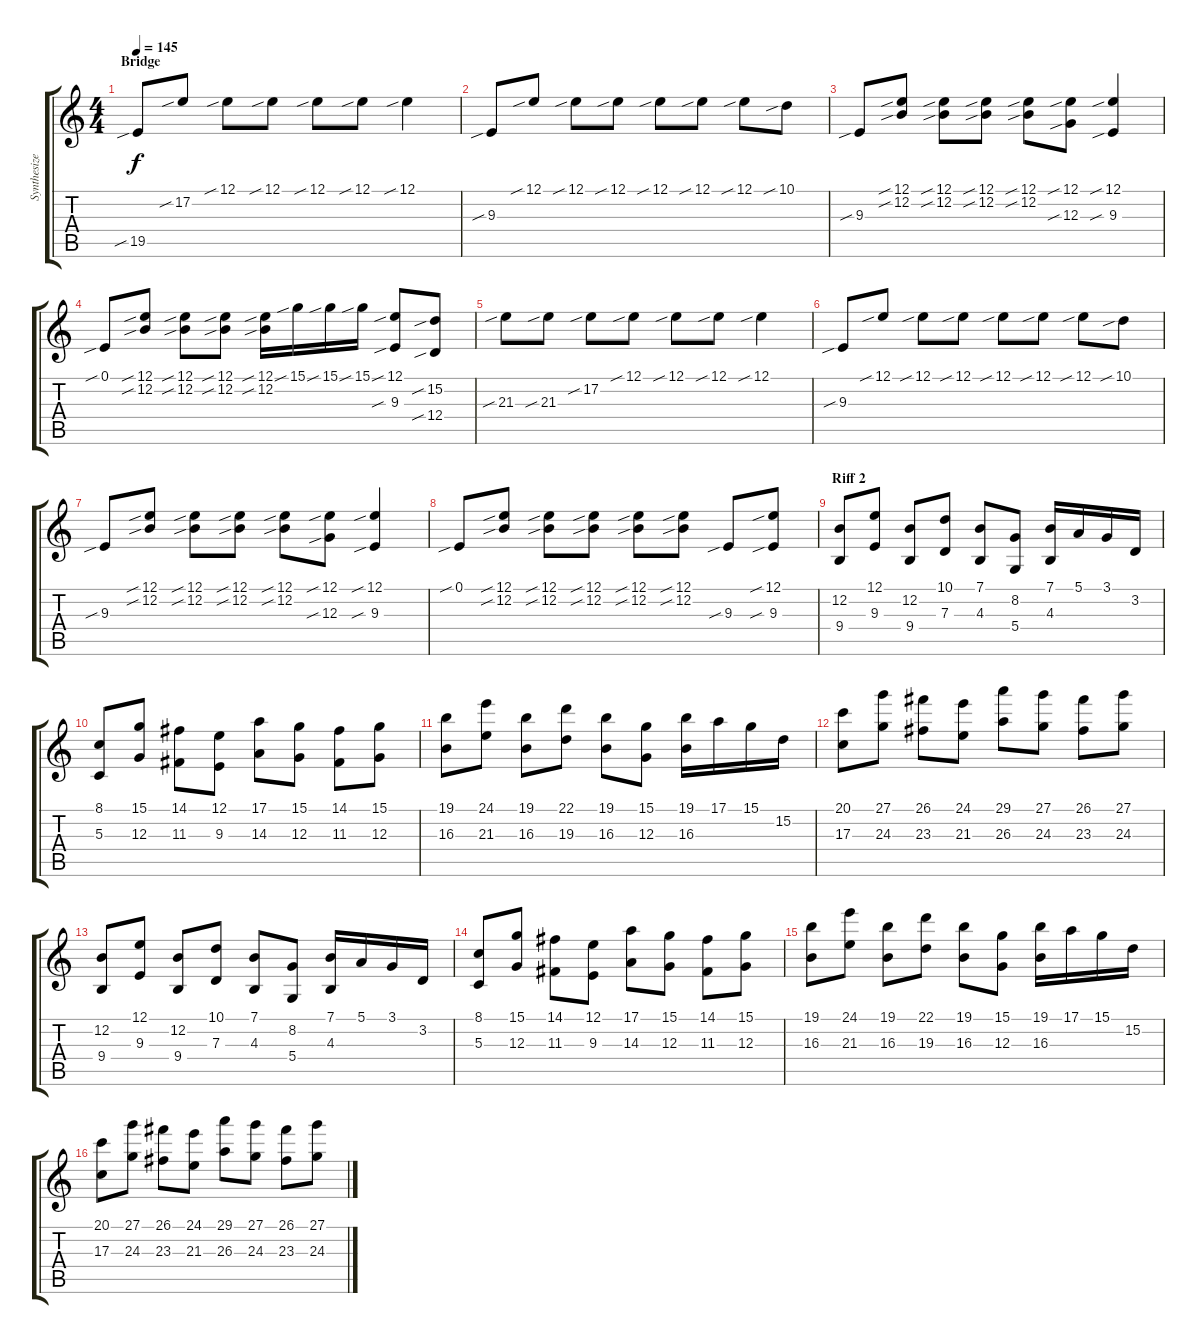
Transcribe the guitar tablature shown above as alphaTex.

\track ("Synthesizer" "Synthesize") {instrument lead6voice}
\staff {score tabs}
\tuning (E4 B3 G3 D3 A2 E2) {hide}
\ts (4 4)
\section ("" "Bridge")
\tempo 145
\clef g2
\ks c
19.5{sib}.8{dy f} 17.2{sib}.8 12.1{sib}.8 12.1{sib}.8 12.1{sib}.8 12.1{sib}.8 12.1{sib}.4 |
9.3{sib}.8 12.1{sib}.8 12.1{sib}.8 12.1{sib}.8 12.1{sib}.8 12.1{sib}.8 12.1{sib}.8 10.1{sib}.8 |
9.3{sib}.8 (12.1{sib} 12.2{sib}).8 (12.1{sib} 12.2{sib}).8 (12.1{sib} 12.2{sib}).8 (12.1{sib} 12.2{sib}).8 (12.1{sib} 12.3{sib}).8 (12.1{sib} 9.3{sib}).4 |
0.1{sib}.8 (12.1{sib} 12.2{sib}).8 (12.1{sib} 12.2{sib}).8 (12.1{sib} 12.2{sib}).8 (12.1{sib} 12.2{sib}).16 15.1{sib}.16 15.1{sib}.16 15.1{sib}.16 (12.1{sib} 9.3{sib}).8 (15.2{sib} 12.4{sib}).8 |
21.3{sib}.8 21.3{sib}.8 17.2{sib}.8 12.1{sib}.8 12.1{sib}.8 12.1{sib}.8 12.1{sib}.4 |
9.3{sib}.8 12.1{sib}.8 12.1{sib}.8 12.1{sib}.8 12.1{sib}.8 12.1{sib}.8 12.1{sib}.8 10.1{sib}.8 |
9.3{sib}.8 (12.1{sib} 12.2{sib}).8 (12.1{sib} 12.2{sib}).8 (12.1{sib} 12.2{sib}).8 (12.1{sib} 12.2{sib}).8 (12.1{sib} 12.3{sib}).8 (12.1{sib} 9.3{sib}).4 |
0.1{sib}.8 (12.1{sib} 12.2{sib}).8 (12.1{sib} 12.2{sib}).8 (12.1{sib} 12.2{sib}).8 (12.1{sib} 12.2{sib}).8 (12.1{sib} 12.2{sib}).8 9.3{sib}.8 (12.1{sib} 9.3{sib}).8 |
\section ("" "Riff 2")
(12.2 9.4).8 (12.1 9.3).8 (12.2 9.4).8 (10.1 7.3).8 (7.1 4.3).8 (8.2 5.4).8 (7.1 4.3).16 5.1.16 3.1.16 3.2.16 |
(8.1 5.3).8 (15.1 12.3).8 (14.1 11.3).8 (12.1 9.3).8 (17.1 14.3).8 (15.1 12.3).8 (14.1 11.3).8 (15.1 12.3).8 |
(19.1 16.3).8 (24.1 21.3).8 (19.1 16.3).8 (22.1 19.3).8 (19.1 16.3).8 (15.1 12.3).8 (19.1 16.3).16 17.1.16 15.1.16 15.2.16 |
(20.1 17.3).8 (27.1 24.3).8 (26.1 23.3).8 (24.1 21.3).8 (29.1 26.3).8 (27.1 24.3).8 (26.1 23.3).8 (27.1 24.3).8 |
(12.2 9.4).8 (12.1 9.3).8 (12.2 9.4).8 (10.1 7.3).8 (7.1 4.3).8 (8.2 5.4).8 (7.1 4.3).16 5.1.16 3.1.16 3.2.16 |
(8.1 5.3).8 (15.1 12.3).8 (14.1 11.3).8 (12.1 9.3).8 (17.1 14.3).8 (15.1 12.3).8 (14.1 11.3).8 (15.1 12.3).8 |
(19.1 16.3).8 (24.1 21.3).8 (19.1 16.3).8 (22.1 19.3).8 (19.1 16.3).8 (15.1 12.3).8 (19.1 16.3).16 17.1.16 15.1.16 15.2.16 |
(20.1 17.3).8 (27.1 24.3).8 (26.1 23.3).8 (24.1 21.3).8 (29.1 26.3).8 (27.1 24.3).8 (26.1 23.3).8 (27.1 24.3).8
